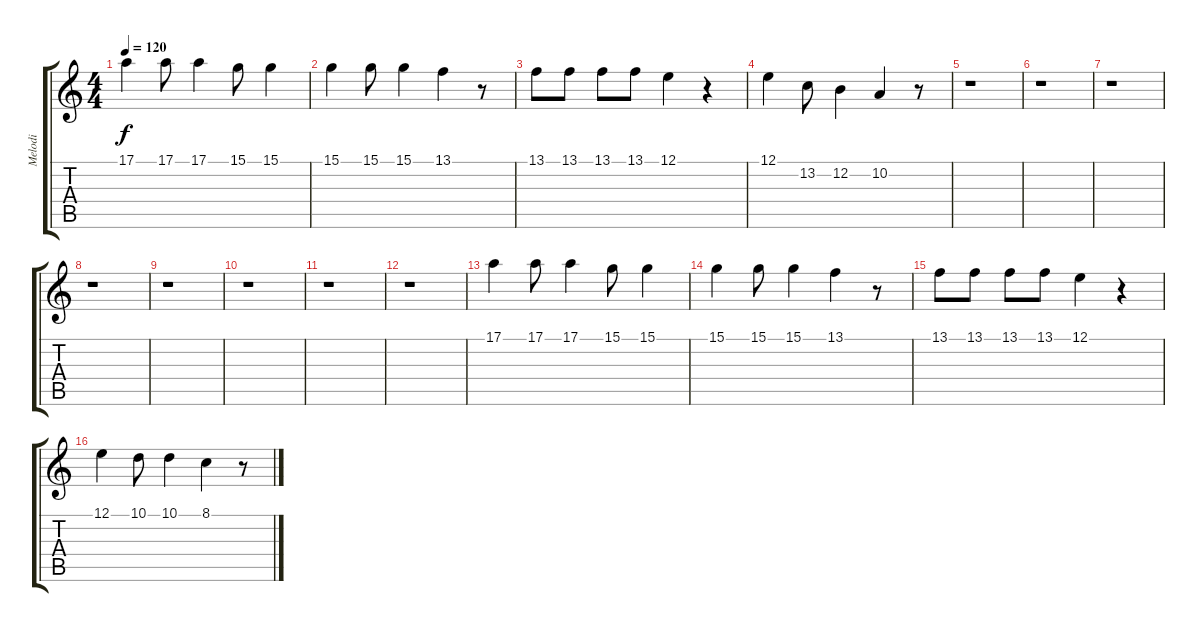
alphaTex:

\track ("Melodi" "Melodi") {instrument choiraahs}
\staff {score tabs}
\tuning (E4 B3 G3 D3 A2 E2) {hide}
\ts (4 4)
\tempo 120
\clef g2
\ks c
17.1.4{dy f} 17.1.8 17.1.4 15.1.8 15.1.4 |
15.1.4 15.1.8 15.1.4 13.1.4 r.8 |
13.1.8 13.1.8 13.1.8 13.1.8 12.1.4 r.4 |
12.1.4 13.2.8 12.2.4 10.2.4 r.8 |
r.1 |
r.1 |
r.1 |
r.1 |
r.1 |
r.1 |
r.1 |
r.1 |
17.1.4 17.1.8 17.1.4 15.1.8 15.1.4 |
15.1.4 15.1.8 15.1.4 13.1.4 r.8 |
13.1.8 13.1.8 13.1.8 13.1.8 12.1.4 r.4 |
12.1.4 10.1.8 10.1.4 8.1.4 r.8
